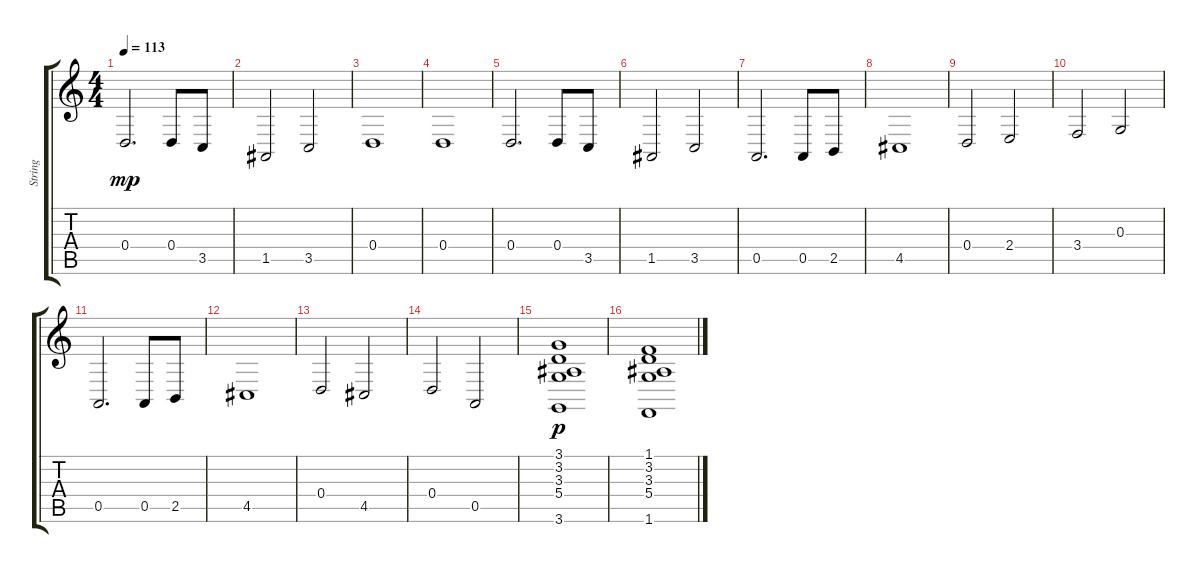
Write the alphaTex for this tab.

\track ("String" "String") {instrument stringensemble1}
\staff {score tabs}
\tuning (E4 B3 G3 D3 A2 E2) {hide}
\ts (4 4)
\tempo 113
\clef g2
\ks c
0.4.2{d dy mp} 0.4.8 3.5.8 |
1.5.2 3.5.2 |
0.4.1 |
0.4.1 |
0.4.2{d} 0.4.8 3.5.8 |
1.5.2 3.5.2 |
0.5.2{d} 0.5.8 2.5.8 |
4.5.1 |
0.4.2 2.4.2 |
3.4.2 0.3.2 |
0.5.2{d} 0.5.8 2.5.8 |
4.5.1 |
0.4.2 4.5.2 |
0.4.2 0.5.2 |
(3.1 3.2 3.3 5.4 3.6).1{dy p} |
(1.1 3.2 3.3 5.4 1.6).1
